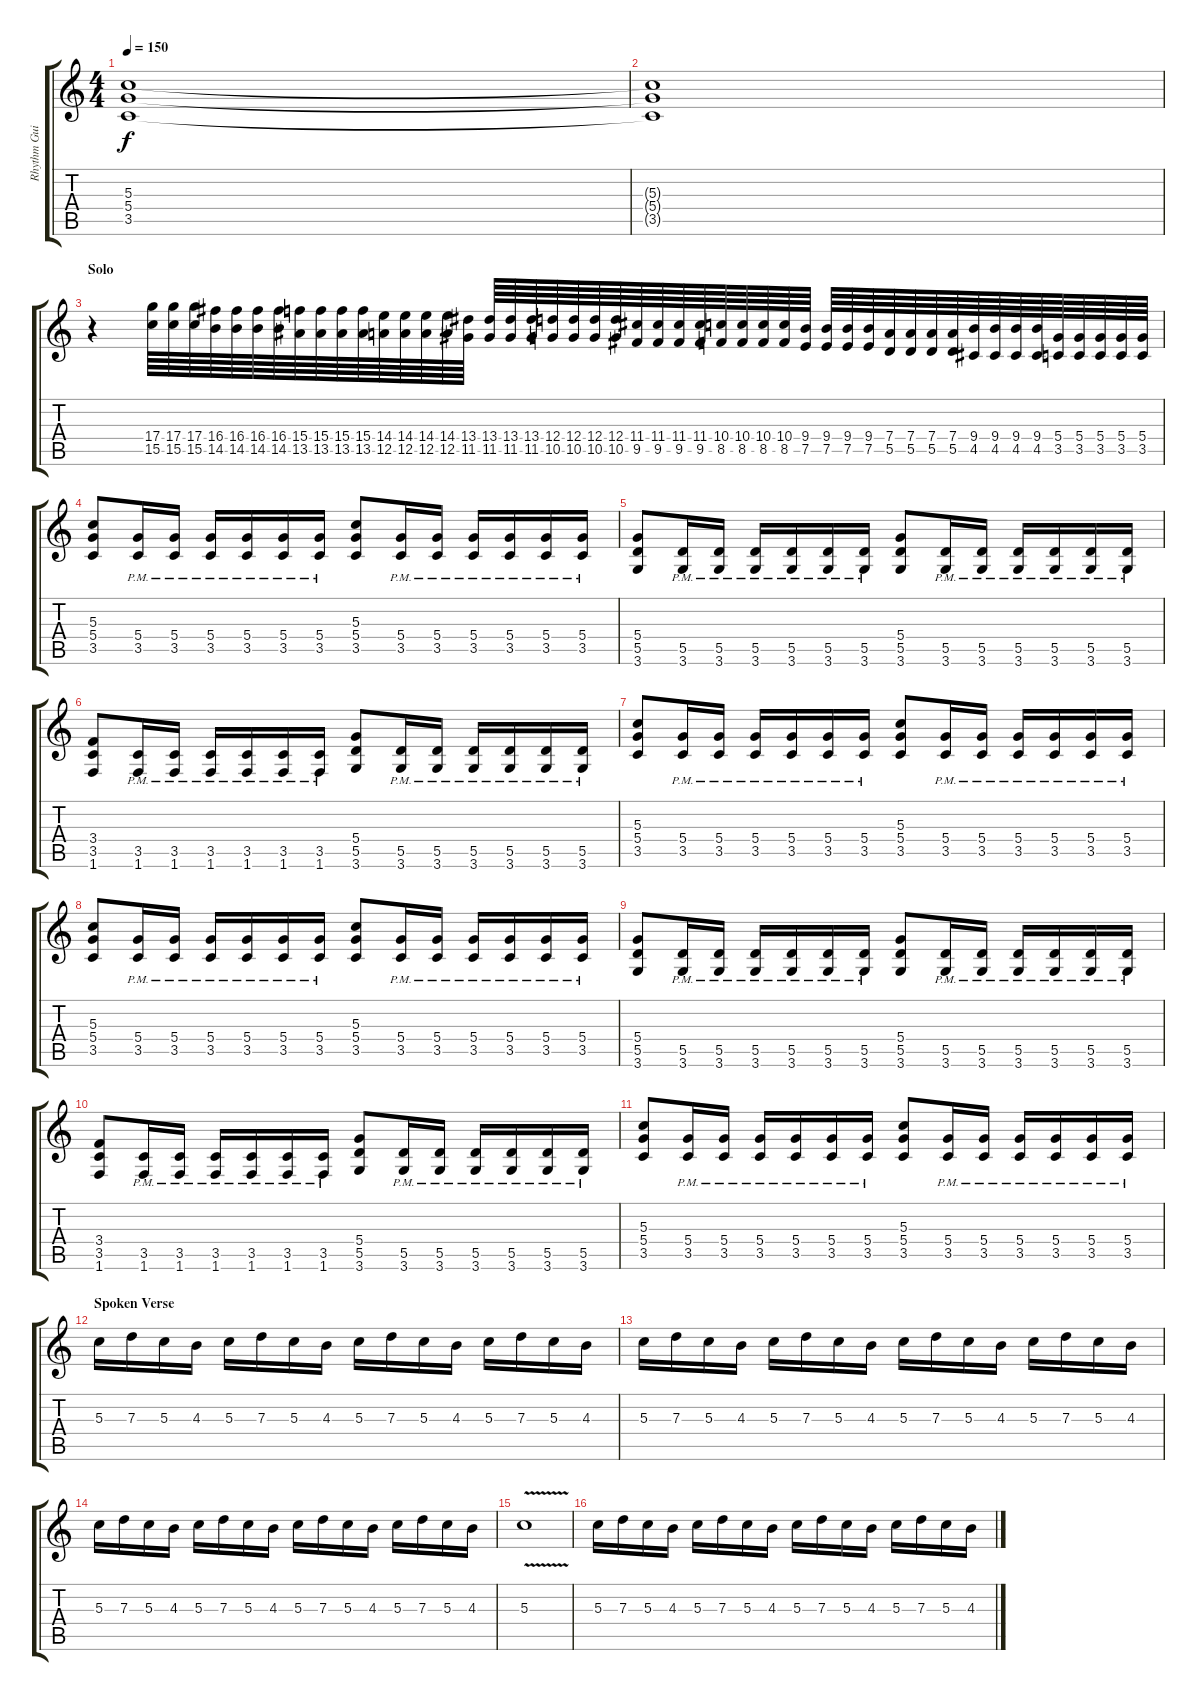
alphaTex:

\track ("Rhythm Guitar" "Rhythm Gui") {instrument distortionguitar}
\staff {score tabs}
\tuning (E4 B3 G3 D3 A2 E2) {hide}
\ts (4 4)
\tempo 150
\clef g2
\ks c
(5.3 5.4 3.5).1{dy f} |
(5.3{t} 5.4{t} 3.5{t}).1 |
\section ("" "Solo")
r.4 (17.4 15.5).64 (17.4 15.5).64 (17.4 15.5).64 (16.4 14.5).64 (16.4 14.5).64 (16.4 14.5).64 (16.4 14.5).64 (15.4 13.5).64 (15.4 13.5).64 (15.4 13.5).64 (15.4 13.5).64 (14.4 12.5).64 (14.4 12.5).64 (14.4 12.5).64 (14.4 12.5).64 (13.4 11.5).64 (13.4 11.5).64 (13.4 11.5).64 (13.4 11.5).64 (12.4 10.5).64 (12.4 10.5).64 (12.4 10.5).64 (12.4 10.5).64 (11.4 9.5).64 (11.4 9.5).64 (11.4 9.5).64 (11.4 9.5).64 (10.4 8.5).64 (10.4 8.5).64 (10.4 8.5).64 (10.4 8.5).64 (9.4 7.5).64 (9.4 7.5).64 (9.4 7.5).64 (9.4 7.5).64 (7.4 5.5).64 (7.4 5.5).64 (7.4 5.5).64 (7.4 5.5).64 (9.4 4.5).64 (9.4 4.5).64 (9.4 4.5).64 (9.4 4.5).64 (5.4 3.5).64 (5.4 3.5).64 (5.4 3.5).64 (5.4 3.5).64 (5.4 3.5).64 |
(5.3 5.4 3.5).8 (5.4{pm} 3.5{pm}).16 (5.4{pm} 3.5{pm}).16 (5.4{pm} 3.5{pm}).16 (5.4{pm} 3.5{pm}).16 (5.4{pm} 3.5{pm}).16 (5.4{pm} 3.5{pm}).16 (5.3 5.4 3.5).8 (5.4{pm} 3.5{pm}).16 (5.4{pm} 3.5{pm}).16 (5.4{pm} 3.5{pm}).16 (5.4{pm} 3.5{pm}).16 (5.4{pm} 3.5{pm}).16 (5.4{pm} 3.5{pm}).16 |
(5.4 5.5 3.6).8 (5.5{pm} 3.6{pm}).16 (5.5{pm} 3.6{pm}).16 (5.5{pm} 3.6{pm}).16 (5.5{pm} 3.6{pm}).16 (5.5{pm} 3.6{pm}).16 (5.5{pm} 3.6{pm}).16 (5.4 5.5 3.6).8 (5.5{pm} 3.6{pm}).16 (5.5{pm} 3.6{pm}).16 (5.5{pm} 3.6{pm}).16 (5.5{pm} 3.6{pm}).16 (5.5{pm} 3.6{pm}).16 (5.5{pm} 3.6{pm}).16 |
(3.4 3.5 1.6).8 (3.5{pm} 1.6{pm}).16 (3.5{pm} 1.6{pm}).16 (3.5{pm} 1.6{pm}).16 (3.5{pm} 1.6{pm}).16 (3.5{pm} 1.6{pm}).16 (3.5{pm} 1.6{pm}).16 (5.4 5.5 3.6).8 (5.5{pm} 3.6{pm}).16 (5.5{pm} 3.6{pm}).16 (5.5{pm} 3.6{pm}).16 (5.5{pm} 3.6{pm}).16 (5.5{pm} 3.6{pm}).16 (5.5{pm} 3.6{pm}).16 |
(5.3 5.4 3.5).8 (5.4{pm} 3.5{pm}).16 (5.4{pm} 3.5{pm}).16 (5.4{pm} 3.5{pm}).16 (5.4{pm} 3.5{pm}).16 (5.4{pm} 3.5{pm}).16 (5.4{pm} 3.5{pm}).16 (5.3 5.4 3.5).8 (5.4{pm} 3.5{pm}).16 (5.4{pm} 3.5{pm}).16 (5.4{pm} 3.5{pm}).16 (5.4{pm} 3.5{pm}).16 (5.4{pm} 3.5{pm}).16 (5.4{pm} 3.5{pm}).16 |
(5.3 5.4 3.5).8 (5.4{pm} 3.5{pm}).16 (5.4{pm} 3.5{pm}).16 (5.4{pm} 3.5{pm}).16 (5.4{pm} 3.5{pm}).16 (5.4{pm} 3.5{pm}).16 (5.4{pm} 3.5{pm}).16 (5.3 5.4 3.5).8 (5.4{pm} 3.5{pm}).16 (5.4{pm} 3.5{pm}).16 (5.4{pm} 3.5{pm}).16 (5.4{pm} 3.5{pm}).16 (5.4{pm} 3.5{pm}).16 (5.4{pm} 3.5{pm}).16 |
(5.4 5.5 3.6).8 (5.5{pm} 3.6{pm}).16 (5.5{pm} 3.6{pm}).16 (5.5{pm} 3.6{pm}).16 (5.5{pm} 3.6{pm}).16 (5.5{pm} 3.6{pm}).16 (5.5{pm} 3.6{pm}).16 (5.4 5.5 3.6).8 (5.5{pm} 3.6{pm}).16 (5.5{pm} 3.6{pm}).16 (5.5{pm} 3.6{pm}).16 (5.5{pm} 3.6{pm}).16 (5.5{pm} 3.6{pm}).16 (5.5{pm} 3.6{pm}).16 |
(3.4 3.5 1.6).8 (3.5{pm} 1.6{pm}).16 (3.5{pm} 1.6{pm}).16 (3.5{pm} 1.6{pm}).16 (3.5{pm} 1.6{pm}).16 (3.5{pm} 1.6{pm}).16 (3.5{pm} 1.6{pm}).16 (5.4 5.5 3.6).8 (5.5{pm} 3.6{pm}).16 (5.5{pm} 3.6{pm}).16 (5.5{pm} 3.6{pm}).16 (5.5{pm} 3.6{pm}).16 (5.5{pm} 3.6{pm}).16 (5.5{pm} 3.6{pm}).16 |
(5.3 5.4 3.5).8 (5.4{pm} 3.5{pm}).16 (5.4{pm} 3.5{pm}).16 (5.4{pm} 3.5{pm}).16 (5.4{pm} 3.5{pm}).16 (5.4{pm} 3.5{pm}).16 (5.4{pm} 3.5{pm}).16 (5.3 5.4 3.5).8 (5.4{pm} 3.5{pm}).16 (5.4{pm} 3.5{pm}).16 (5.4{pm} 3.5{pm}).16 (5.4{pm} 3.5{pm}).16 (5.4{pm} 3.5{pm}).16 (5.4{pm} 3.5{pm}).16 |
\section ("" "Spoken Verse")
5.3.16 7.3.16 5.3.16 4.3.16 5.3.16 7.3.16 5.3.16 4.3.16 5.3.16 7.3.16 5.3.16 4.3.16 5.3.16 7.3.16 5.3.16 4.3.16 |
5.3.16 7.3.16 5.3.16 4.3.16 5.3.16 7.3.16 5.3.16 4.3.16 5.3.16 7.3.16 5.3.16 4.3.16 5.3.16 7.3.16 5.3.16 4.3.16 |
5.3.16 7.3.16 5.3.16 4.3.16 5.3.16 7.3.16 5.3.16 4.3.16 5.3.16 7.3.16 5.3.16 4.3.16 5.3.16 7.3.16 5.3.16 4.3.16 |
5.3{v}.1 |
5.3.16 7.3.16 5.3.16 4.3.16 5.3.16 7.3.16 5.3.16 4.3.16 5.3.16 7.3.16 5.3.16 4.3.16 5.3.16 7.3.16 5.3.16 4.3.16
